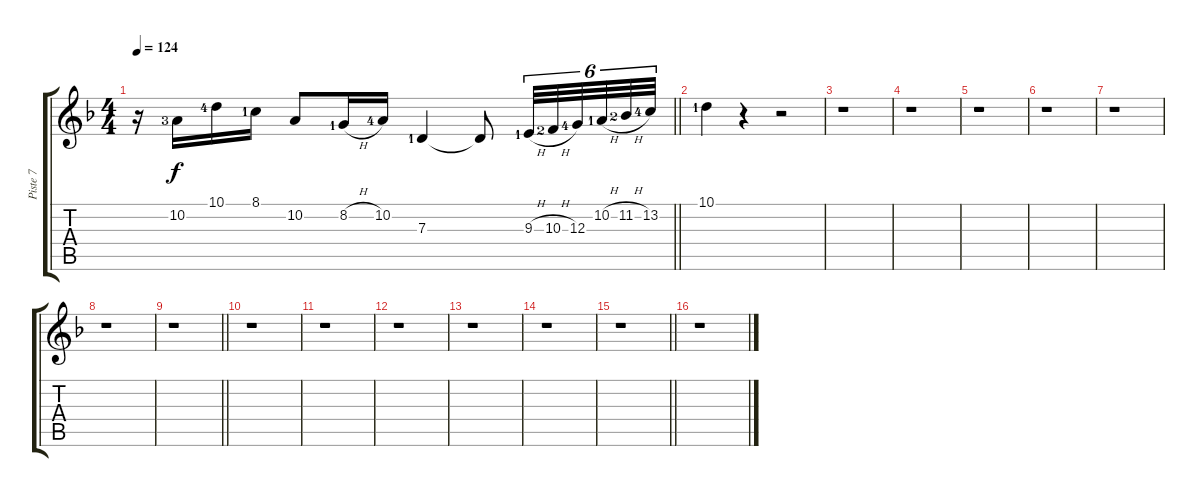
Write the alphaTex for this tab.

\track ("Piste 7" "Piste 7") {instrument blownbottle}
\staff {score tabs}
\tuning (E4 B3 G3 D3 A2 E2) {hide}
\ts (4 4)
\tempo 124
\clef g2
\barLineRight lightlight
\ks dminor
r.16{dy f} 10.2{lf 4}.16 10.1{lf 5}.16 8.1{lf 2}.16 10.2.8 8.2{h lf 2}.16 10.2{lf 5}.16 7.3{lf 2}.4 7.3{t}.8 9.3{h lf 2}.32{tu (6 4)} 10.3{h lf 3}.32{tu (6 4)} 12.3{lf 5}.32{tu (6 4)} 10.2{h lf 2}.32{tu (6 4)} 11.2{h lf 3}.32{tu (6 4)} 13.2{lf 5}.32{tu (6 4)} |
10.1{lf 2}.4 r.4 r.2 |
r.1 |
r.1 |
r.1 |
r.1 |
r.1 |
r.1 |
\barLineRight lightlight
r.1 |
r.1 |
r.1 |
r.1 |
r.1 |
r.1 |
\barLineRight lightlight
r.1 |
r.1
